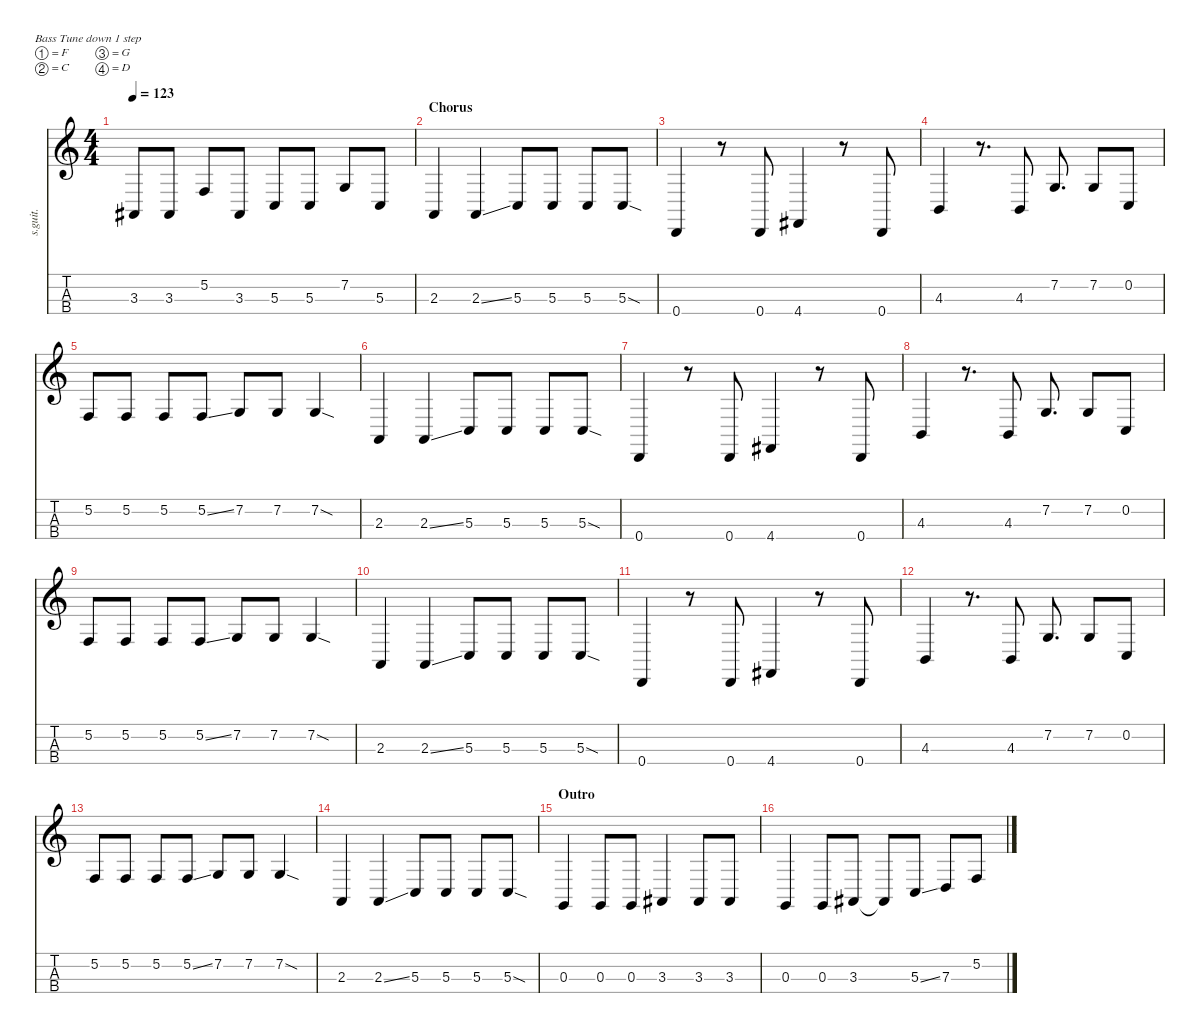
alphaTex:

\defaultSystemsLayout 4
\hideDynamics
\bracketExtendMode nobrackets
\track ("Krist Novoselic" "s.guit.") {instrument electricbasspick}
\staff {score tabs}
\tuning (F2 C2 G1 D1)
\ts (4 4)
\tempo 123
\clef g2
\ks c
3.3{acc #}.8{lyrics (0 "") lyrics (1 "") lyrics (2 "") lyrics (3 "") lyrics (4 "") dy f} 3.3{acc #}.8{lyrics (0 "") lyrics (1 "") lyrics (2 "") lyrics (3 "") lyrics (4 "")} 5.2.8{lyrics (0 "") lyrics (1 "") lyrics (2 "") lyrics (3 "") lyrics (4 "")} 3.3{acc #}.8{lyrics (0 "") lyrics (1 "") lyrics (2 "") lyrics (3 "") lyrics (4 "")} 5.3.8{lyrics (0 "") lyrics (1 "") lyrics (2 "") lyrics (3 "") lyrics (4 "")} 5.3.8{lyrics (0 "") lyrics (1 "") lyrics (2 "") lyrics (3 "") lyrics (4 "")} 7.2.8{lyrics (0 "") lyrics (1 "") lyrics (2 "") lyrics (3 "") lyrics (4 "")} 5.3.8{lyrics (0 "") lyrics (1 "") lyrics (2 "") lyrics (3 "") lyrics (4 "")} |
\section ("" "Chorus")
2.3.4{lyrics (0 "") lyrics (1 "") lyrics (2 "") lyrics (3 "") lyrics (4 "")} 2.3{ss}.4{lyrics (0 "") lyrics (1 "") lyrics (2 "") lyrics (3 "") lyrics (4 "")} 5.3.8{lyrics (0 "") lyrics (1 "") lyrics (2 "") lyrics (3 "") lyrics (4 "")} 5.3.8{lyrics (0 "") lyrics (1 "") lyrics (2 "") lyrics (3 "") lyrics (4 "")} 5.3.8{lyrics (0 "") lyrics (1 "") lyrics (2 "") lyrics (3 "") lyrics (4 "")} 5.3{sod}.8{lyrics (0 "") lyrics (1 "") lyrics (2 "") lyrics (3 "") lyrics (4 "")} |
0.4.4{lyrics (0 "") lyrics (1 "") lyrics (2 "") lyrics (3 "") lyrics (4 "")} r.8 0.4.8{lyrics (0 "") lyrics (1 "") lyrics (2 "") lyrics (3 "") lyrics (4 "")} 4.4{acc #}.4{lyrics (0 "") lyrics (1 "") lyrics (2 "") lyrics (3 "") lyrics (4 "")} r.8 0.4.8{lyrics (0 "") lyrics (1 "") lyrics (2 "") lyrics (3 "") lyrics (4 "")} |
4.3.4{lyrics (0 "") lyrics (1 "") lyrics (2 "") lyrics (3 "") lyrics (4 "")} r.8{d} 4.3.8{lyrics (0 "") lyrics (1 "") lyrics (2 "") lyrics (3 "") lyrics (4 "")} 7.2.8{d lyrics (0 "") lyrics (1 "") lyrics (2 "") lyrics (3 "") lyrics (4 "")} 7.2.8{lyrics (0 "") lyrics (1 "") lyrics (2 "") lyrics (3 "") lyrics (4 "")} 0.2.8{lyrics (0 "") lyrics (1 "") lyrics (2 "") lyrics (3 "") lyrics (4 "")} |
5.2.8{lyrics (0 "") lyrics (1 "") lyrics (2 "") lyrics (3 "") lyrics (4 "")} 5.2.8{lyrics (0 "") lyrics (1 "") lyrics (2 "") lyrics (3 "") lyrics (4 "")} 5.2.8{lyrics (0 "") lyrics (1 "") lyrics (2 "") lyrics (3 "") lyrics (4 "")} 5.2{ss}.8{lyrics (0 "") lyrics (1 "") lyrics (2 "") lyrics (3 "") lyrics (4 "")} 7.2.8{lyrics (0 "") lyrics (1 "") lyrics (2 "") lyrics (3 "") lyrics (4 "")} 7.2.8{lyrics (0 "") lyrics (1 "") lyrics (2 "") lyrics (3 "") lyrics (4 "")} 7.2{sod}.4{lyrics (0 "") lyrics (1 "") lyrics (2 "") lyrics (3 "") lyrics (4 "")} |
2.3.4{lyrics (0 "") lyrics (1 "") lyrics (2 "") lyrics (3 "") lyrics (4 "")} 2.3{ss}.4{lyrics (0 "") lyrics (1 "") lyrics (2 "") lyrics (3 "") lyrics (4 "")} 5.3.8{lyrics (0 "") lyrics (1 "") lyrics (2 "") lyrics (3 "") lyrics (4 "")} 5.3.8{lyrics (0 "") lyrics (1 "") lyrics (2 "") lyrics (3 "") lyrics (4 "")} 5.3.8{lyrics (0 "") lyrics (1 "") lyrics (2 "") lyrics (3 "") lyrics (4 "")} 5.3{sod}.8{lyrics (0 "") lyrics (1 "") lyrics (2 "") lyrics (3 "") lyrics (4 "")} |
0.4.4{lyrics (0 "") lyrics (1 "") lyrics (2 "") lyrics (3 "") lyrics (4 "")} r.8 0.4.8{lyrics (0 "") lyrics (1 "") lyrics (2 "") lyrics (3 "") lyrics (4 "")} 4.4{acc #}.4{lyrics (0 "") lyrics (1 "") lyrics (2 "") lyrics (3 "") lyrics (4 "")} r.8 0.4.8{lyrics (0 "") lyrics (1 "") lyrics (2 "") lyrics (3 "") lyrics (4 "")} |
4.3.4{lyrics (0 "") lyrics (1 "") lyrics (2 "") lyrics (3 "") lyrics (4 "")} r.8{d} 4.3.8{lyrics (0 "") lyrics (1 "") lyrics (2 "") lyrics (3 "") lyrics (4 "")} 7.2.8{d lyrics (0 "") lyrics (1 "") lyrics (2 "") lyrics (3 "") lyrics (4 "")} 7.2.8{lyrics (0 "") lyrics (1 "") lyrics (2 "") lyrics (3 "") lyrics (4 "")} 0.2.8{lyrics (0 "") lyrics (1 "") lyrics (2 "") lyrics (3 "") lyrics (4 "")} |
5.2.8{lyrics (0 "") lyrics (1 "") lyrics (2 "") lyrics (3 "") lyrics (4 "")} 5.2.8{lyrics (0 "") lyrics (1 "") lyrics (2 "") lyrics (3 "") lyrics (4 "")} 5.2.8{lyrics (0 "") lyrics (1 "") lyrics (2 "") lyrics (3 "") lyrics (4 "")} 5.2{ss}.8{lyrics (0 "") lyrics (1 "") lyrics (2 "") lyrics (3 "") lyrics (4 "")} 7.2.8{lyrics (0 "") lyrics (1 "") lyrics (2 "") lyrics (3 "") lyrics (4 "")} 7.2.8{lyrics (0 "") lyrics (1 "") lyrics (2 "") lyrics (3 "") lyrics (4 "")} 7.2{sod}.4{lyrics (0 "") lyrics (1 "") lyrics (2 "") lyrics (3 "") lyrics (4 "")} |
2.3.4{lyrics (0 "") lyrics (1 "") lyrics (2 "") lyrics (3 "") lyrics (4 "")} 2.3{ss}.4{lyrics (0 "") lyrics (1 "") lyrics (2 "") lyrics (3 "") lyrics (4 "")} 5.3.8{lyrics (0 "") lyrics (1 "") lyrics (2 "") lyrics (3 "") lyrics (4 "")} 5.3.8{lyrics (0 "") lyrics (1 "") lyrics (2 "") lyrics (3 "") lyrics (4 "")} 5.3.8{lyrics (0 "") lyrics (1 "") lyrics (2 "") lyrics (3 "") lyrics (4 "")} 5.3{sod}.8{lyrics (0 "") lyrics (1 "") lyrics (2 "") lyrics (3 "") lyrics (4 "")} |
0.4.4{lyrics (0 "") lyrics (1 "") lyrics (2 "") lyrics (3 "") lyrics (4 "")} r.8 0.4.8{lyrics (0 "") lyrics (1 "") lyrics (2 "") lyrics (3 "") lyrics (4 "")} 4.4{acc #}.4{lyrics (0 "") lyrics (1 "") lyrics (2 "") lyrics (3 "") lyrics (4 "")} r.8 0.4.8{lyrics (0 "") lyrics (1 "") lyrics (2 "") lyrics (3 "") lyrics (4 "")} |
4.3.4{lyrics (0 "") lyrics (1 "") lyrics (2 "") lyrics (3 "") lyrics (4 "")} r.8{d} 4.3.8{lyrics (0 "") lyrics (1 "") lyrics (2 "") lyrics (3 "") lyrics (4 "")} 7.2.8{d lyrics (0 "") lyrics (1 "") lyrics (2 "") lyrics (3 "") lyrics (4 "")} 7.2.8{lyrics (0 "") lyrics (1 "") lyrics (2 "") lyrics (3 "") lyrics (4 "")} 0.2.8{lyrics (0 "") lyrics (1 "") lyrics (2 "") lyrics (3 "") lyrics (4 "")} |
5.2.8{lyrics (0 "") lyrics (1 "") lyrics (2 "") lyrics (3 "") lyrics (4 "")} 5.2.8{lyrics (0 "") lyrics (1 "") lyrics (2 "") lyrics (3 "") lyrics (4 "")} 5.2.8{lyrics (0 "") lyrics (1 "") lyrics (2 "") lyrics (3 "") lyrics (4 "")} 5.2{ss}.8{lyrics (0 "") lyrics (1 "") lyrics (2 "") lyrics (3 "") lyrics (4 "")} 7.2.8{lyrics (0 "") lyrics (1 "") lyrics (2 "") lyrics (3 "") lyrics (4 "")} 7.2.8{lyrics (0 "") lyrics (1 "") lyrics (2 "") lyrics (3 "") lyrics (4 "")} 7.2{sod}.4{lyrics (0 "") lyrics (1 "") lyrics (2 "") lyrics (3 "") lyrics (4 "")} |
2.3.4{lyrics (0 "") lyrics (1 "") lyrics (2 "") lyrics (3 "") lyrics (4 "")} 2.3{ss}.4{lyrics (0 "") lyrics (1 "") lyrics (2 "") lyrics (3 "") lyrics (4 "")} 5.3.8{lyrics (0 "") lyrics (1 "") lyrics (2 "") lyrics (3 "") lyrics (4 "")} 5.3.8{lyrics (0 "") lyrics (1 "") lyrics (2 "") lyrics (3 "") lyrics (4 "")} 5.3.8{lyrics (0 "") lyrics (1 "") lyrics (2 "") lyrics (3 "") lyrics (4 "")} 5.3{sod}.8{lyrics (0 "") lyrics (1 "") lyrics (2 "") lyrics (3 "") lyrics (4 "")} |
\section ("" "Outro")
0.3.4{lyrics (0 "") lyrics (1 "") lyrics (2 "") lyrics (3 "") lyrics (4 "")} 0.3.8{lyrics (0 "") lyrics (1 "") lyrics (2 "") lyrics (3 "") lyrics (4 "")} 0.3.8{lyrics (0 "") lyrics (1 "") lyrics (2 "") lyrics (3 "") lyrics (4 "")} 3.3{acc #}.4{lyrics (0 "") lyrics (1 "") lyrics (2 "") lyrics (3 "") lyrics (4 "")} 3.3{acc #}.8{lyrics (0 "") lyrics (1 "") lyrics (2 "") lyrics (3 "") lyrics (4 "")} 3.3{acc #}.8{lyrics (0 "") lyrics (1 "") lyrics (2 "") lyrics (3 "") lyrics (4 "")} |
0.3.4{lyrics (0 "") lyrics (1 "") lyrics (2 "") lyrics (3 "") lyrics (4 "")} 0.3.8{lyrics (0 "") lyrics (1 "") lyrics (2 "") lyrics (3 "") lyrics (4 "")} 3.3{acc #}.8{lyrics (0 "") lyrics (1 "") lyrics (2 "") lyrics (3 "") lyrics (4 "")} 3.3{t acc #}.8{lyrics (0 "") lyrics (1 "") lyrics (2 "") lyrics (3 "") lyrics (4 "")} 5.3{ss}.8{lyrics (0 "") lyrics (1 "") lyrics (2 "") lyrics (3 "") lyrics (4 "")} 7.3.8{lyrics (0 "") lyrics (1 "") lyrics (2 "") lyrics (3 "") lyrics (4 "")} 5.2.8{lyrics (0 "") lyrics (1 "") lyrics (2 "") lyrics (3 "") lyrics (4 "")}
